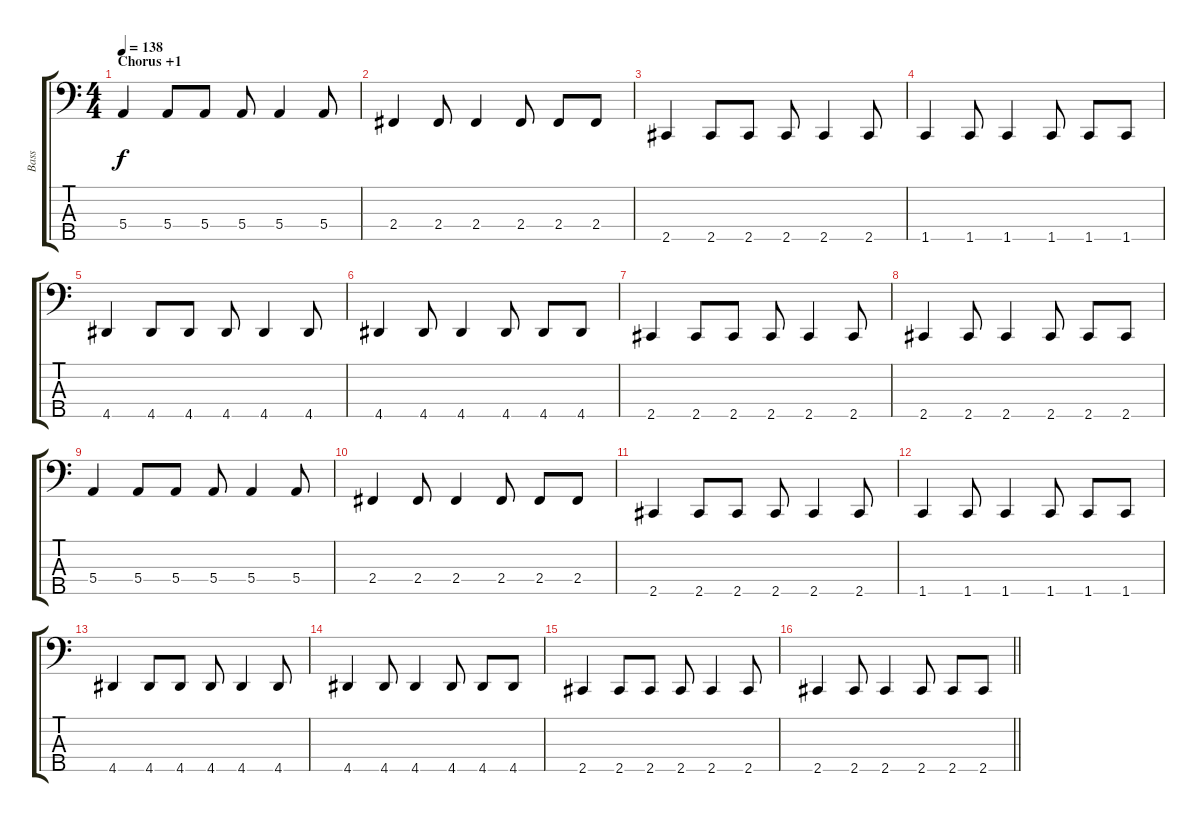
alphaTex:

\track ("Bass" "Bass") {instrument electricbassfinger}
\staff {score tabs}
\tuning (G2 D2 A1 E1 B0) {hide}
\ts (4 4)
\section ("" "Chorus +1")
\tempo 138
\clef f4
\ks c
5.4.4{dy f} 5.4.8 5.4.8 5.4.8 5.4.4 5.4.8 |
2.4.4 2.4.8 2.4.4 2.4.8 2.4.8 2.4.8 |
2.5.4 2.5.8 2.5.8 2.5.8 2.5.4 2.5.8 |
1.5.4 1.5.8 1.5.4 1.5.8 1.5.8 1.5.8 |
4.5.4 4.5.8 4.5.8 4.5.8 4.5.4 4.5.8 |
4.5.4 4.5.8 4.5.4 4.5.8 4.5.8 4.5.8 |
2.5.4 2.5.8 2.5.8 2.5.8 2.5.4 2.5.8 |
2.5.4 2.5.8 2.5.4 2.5.8 2.5.8 2.5.8 |
5.4.4 5.4.8 5.4.8 5.4.8 5.4.4 5.4.8 |
2.4.4 2.4.8 2.4.4 2.4.8 2.4.8 2.4.8 |
2.5.4 2.5.8 2.5.8 2.5.8 2.5.4 2.5.8 |
1.5.4 1.5.8 1.5.4 1.5.8 1.5.8 1.5.8 |
4.5.4 4.5.8 4.5.8 4.5.8 4.5.4 4.5.8 |
4.5.4 4.5.8 4.5.4 4.5.8 4.5.8 4.5.8 |
2.5.4 2.5.8 2.5.8 2.5.8 2.5.4 2.5.8 |
\barLineRight lightlight
2.5.4 2.5.8 2.5.4 2.5.8 2.5.8 2.5.8
